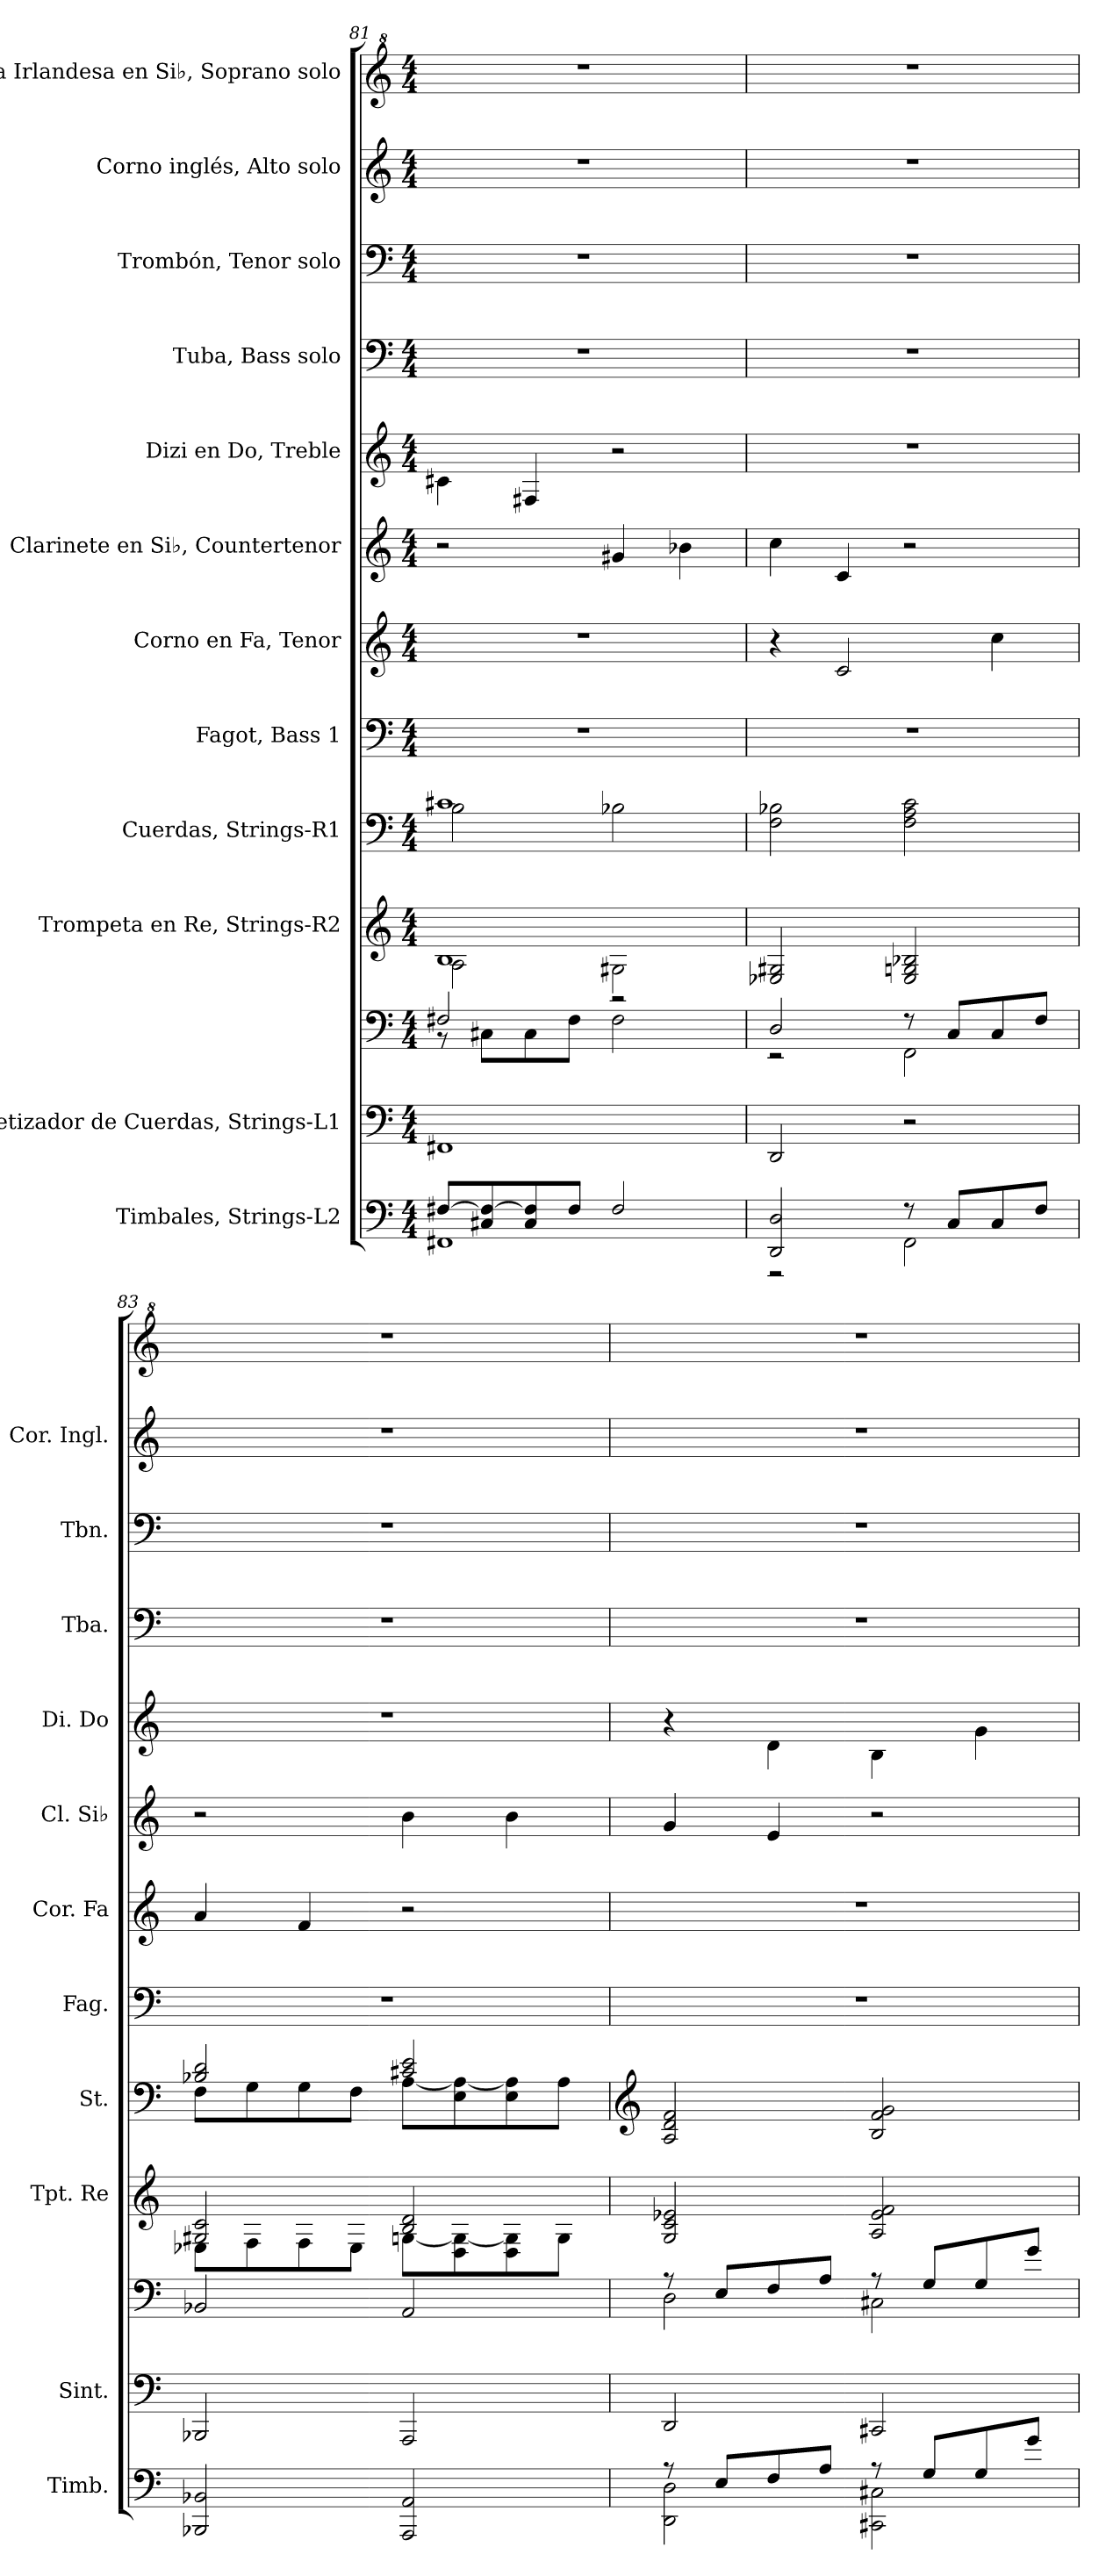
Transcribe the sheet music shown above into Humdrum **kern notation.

**kern	**kern	**kern	**kern	**kern	**kern	**kern	**kern	**kern	**kern	**kern	**kern	**kern
*part12	*part11	*part11	*part10	*part9	*part8	*part7	*part6	*part5	*part4	*part3	*part2	*part1
*staff13	*staff12	*staff11	*staff10	*staff9	*staff8	*staff7	*staff6	*staff5	*staff4	*staff3	*staff2	*staff1
*I"Timbales, Strings-L2	*I"Sintetizador de Cuerdas, Strings-L1	*	*I"Trompeta en Re, Strings-R2	*I"Cuerdas, Strings-R1	*I"Fagot, Bass 1	*I"Corno en Fa, Tenor	*I"Clarinete en Si♭, Countertenor	*I"Dizi en Do, Treble	*I"Tuba, Bass solo	*I"Trombón, Tenor solo	*I"Corno inglés, Alto solo	*I"Flauta Irlandesa en Si♭, Soprano solo
*I'Timb.	*I'Sint.	*	*I'Tpt. Re	*I'St.	*I'Fag.	*I'Cor. Fa	*I'Cl. Si♭	*I'Di. Do	*I'Tba.	*I'Tbn.	*I'Cor. Ingl.	*
!!LO:PB:g=z
*clefF4	*clefF4	*clefF4	*clefG2	*clefF4	*clefF4	*clefG2	*clefG2	*clefG2	*clefF4	*clefF4	*clefG2	*clefG^2
*	*	*	*ITrd-1c-2	*	*	*ITrd4c7	*ITrd1c2	*ITrd-7c-12	*	*	*ITrd4c7	*
*k[]	*k[]	*k[]	*k[f#c#]	*k[]	*k[]	*k[b-]	*k[b-e-]	*k[]	*k[]	*k[]	*k[b-]	*k[]
*M4/4	*M4/4	*M4/4	*M4/4	*M4/4	*M4/4	*M4/4	*M4/4	*M4/4	*M4/4	*M4/4	*M4/4	*M4/4
=81	=81	=81	=81	=81	=81	=81	=81	=81	=81	=81	=81	=81
*^	*	*^	*^	*^	*	*	*	*	*	*	*	*
[8F#X/L	1FF#X	1FF#X	2F#X/	8r	1c#	2B\	1c#X	2B\	1r	1r	2r	4cc#X\	1r	1r	1r	1r
8C#X/ 8F#/_	.	.	.	8C#X\L	.	.	.	.	.	.	.	.	.	.	.	.
8C#/ 8F#/]	.	.	.	8C#\	.	.	.	.	.	.	.	4f#X/	.	.	.	.
8F#/J	.	.	.	8F#\J	.	.	.	.	.	.	.	.	.	.	.	.
2F#/	.	.	2r	2F#\	.	2A#X\	.	2B-X\	.	.	4f#X/	2r	.	.	.	.
.	.	.	.	.	.	.	.	.	.	.	4a-X\	.	.	.	.	.
*	*	*	*	*	*v	*v	*	*	*	*	*	*	*	*	*	*
*	*	*	*	*	*	*v	*v	*	*	*	*	*	*	*	*
=82	=82	=82	=82	=82	=82	=82	=82	=82	=82	=82	=82	=82	=82	=82
2DD/ 2D/	2r	2DD/	2D/	2r	2Fn/ 2A#X/	2F\ 2B-X\	1r	4r	4b-\	1r	1r	1r	1r	1r
.	.	.	.	.	.	.	.	2F/	4B-/	.	.	.	.	.
8r	2FF\	2r	8r	2FF\	2F/ 2An/ 2cn/	2F\ 2A\ 2c\	.	.	2r	.	.	.	.	.
8C/L	.	.	8C/L	.	.	.	.	.	.	.	.	.	.	.
8C/	.	.	8C/	.	.	.	.	4f\	.	.	.	.	.	.
8F/J	.	.	8F/J	.	.	.	.	.	.	.	.	.	.	.
*v	*v	*	*v	*v	*	*	*	*	*	*	*	*	*	*
=83	=83	=83	=83	=83	=83	=83	=83	=83	=83	=83	=83	=83
*	*	*	*^	*^	*	*	*	*	*	*	*	*
2BBB-X/ 2BB-X/	2BBB-X/	2BB-X/	2A#X/ 2d/	8Fn\L	2B-X/ 2d/	8F\L	1r	4d/	2r	1r	1r	1r	1r	1r
.	.	.	.	8G\	.	8G\	.	.	.	.	.	.	.	.
.	.	.	.	8G\	.	8G\	.	4B-/	.	.	.	.	.	.
.	.	.	.	8F\J	.	8F\J	.	.	.	.	.	.	.	.
2AAA/ 2AA/	2AAA/	2AA/	2c#/ 2e/	[8An\L	2c#X/ 2e/	[8A\L	.	2r	4a\	.	.	.	.	.
.	.	.	.	8E\ 8A\_	.	8E\ 8A\_	.	.	.	.	.	.	.	.
.	.	.	.	8E\ 8A\]	.	8E\ 8A\]	.	.	4a\	.	.	.	.	.
.	.	.	.	8A\J	.	8A\J	.	.	.	.	.	.	.	.
*	*	*	*v	*v	*	*	*	*	*	*	*	*	*	*
*	*	*	*	*v	*v	*	*	*	*	*	*	*	*
!!LO:PB:g=z
=84	=84	=84	=84	=84	=84	=84	=84	=84	=84	=84	=84	=84
*	*	*	*	*clefG2	*	*	*	*	*	*	*	*
*^	*	*^	*	*	*	*	*	*	*	*	*	*
8r	2DD\ 2D\	2DD/	8r	2D\	2A/ 2d/ 2fn/	2A/ 2d/ 2f/	1r	1r	4f/	4r	1r	1r	1r	1r
8E/L	.	.	8E/L	.	.	.	.	.	.	.	.	.	.	.
8F/	.	.	8F/	.	.	.	.	.	4d/	4dd\	.	.	.	.
8A/J	.	.	8A/J	.	.	.	.	.	.	.	.	.	.	.
8r	2CC#X\ 2C#X\	2CC#X/	8r	2C#X\	2B/ 2f/ 2g/	2B/ 2f/ 2g/	.	.	2r	4b\	.	.	.	.
8G/L	.	.	8G/L	.	.	.	.	.	.	.	.	.	.	.
8G/	.	.	8G/	.	.	.	.	.	.	4gg\	.	.	.	.
8g/J	.	.	8g/J	.	.	.	.	.	.	.	.	.	.	.
*v	*v	*	*v	*v	*	*	*	*	*	*	*	*	*	*
=	=	=	=	=	=	=	=	=	=	=	=	=
*-	*-	*-	*-	*-	*-	*-	*-	*-	*-	*-	*-	*-
